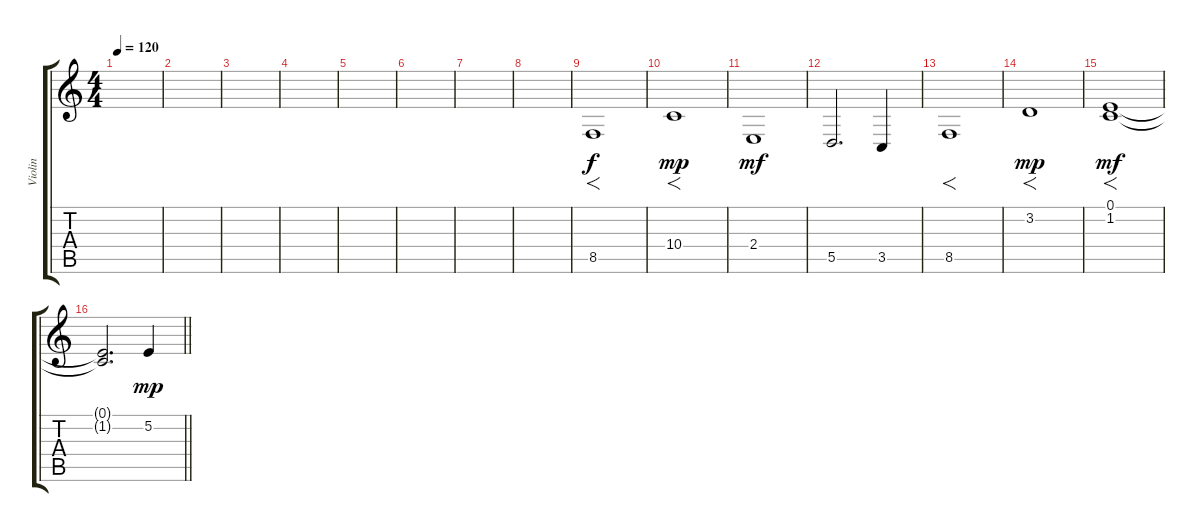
\track ("Violin" "Violin") {instrument violin}
\staff {score tabs}
\tuning (E4 B3 G3 D3 A2 E2) {hide}
\ts (4 4)
\tempo 120
\clef g2
\ks c
|
|
|
|
|
|
|
|
8.5.1{f} |
10.4.1{f dy mp} |
2.4.1{dy mf} |
5.5.2{d} 3.5.4 |
8.5.1{f} |
3.2.1{f dy mp} |
(0.1 1.2).1{f dy mf} |
\barLineRight lightlight
(0.1{t} 1.2{t}).2{d} 5.2.4{dy mp}
